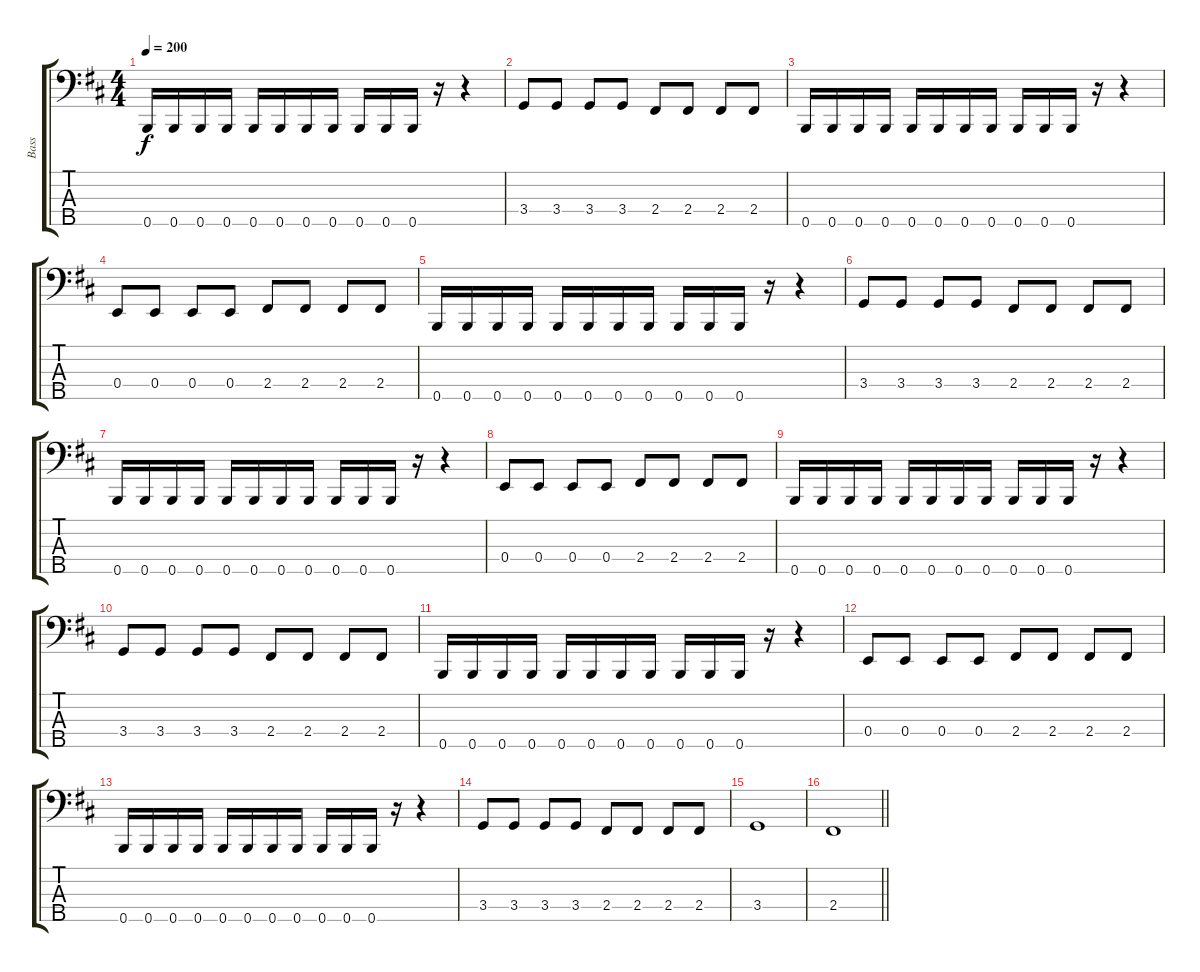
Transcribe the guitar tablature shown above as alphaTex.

\track ("Bass" "Bass") {instrument electricbassfinger}
\staff {score tabs}
\tuning (G2 D2 A1 E1 B0) {hide}
\ts (4 4)
\tempo 200
\clef f4
\ks bminor
0.5.16{dy f} 0.5.16 0.5.16 0.5.16 0.5.16 0.5.16 0.5.16 0.5.16 0.5.16 0.5.16 0.5.16 r.16 r.4 |
3.4.8 3.4.8 3.4.8 3.4.8 2.4.8 2.4.8 2.4.8 2.4.8 |
0.5.16 0.5.16 0.5.16 0.5.16 0.5.16 0.5.16 0.5.16 0.5.16 0.5.16 0.5.16 0.5.16 r.16 r.4 |
0.4.8 0.4.8 0.4.8 0.4.8 2.4.8 2.4.8 2.4.8 2.4.8 |
0.5.16 0.5.16 0.5.16 0.5.16 0.5.16 0.5.16 0.5.16 0.5.16 0.5.16 0.5.16 0.5.16 r.16 r.4 |
3.4.8 3.4.8 3.4.8 3.4.8 2.4.8 2.4.8 2.4.8 2.4.8 |
0.5.16 0.5.16 0.5.16 0.5.16 0.5.16 0.5.16 0.5.16 0.5.16 0.5.16 0.5.16 0.5.16 r.16 r.4 |
0.4.8 0.4.8 0.4.8 0.4.8 2.4.8 2.4.8 2.4.8 2.4.8 |
0.5.16 0.5.16 0.5.16 0.5.16 0.5.16 0.5.16 0.5.16 0.5.16 0.5.16 0.5.16 0.5.16 r.16 r.4 |
3.4.8 3.4.8 3.4.8 3.4.8 2.4.8 2.4.8 2.4.8 2.4.8 |
0.5.16 0.5.16 0.5.16 0.5.16 0.5.16 0.5.16 0.5.16 0.5.16 0.5.16 0.5.16 0.5.16 r.16 r.4 |
0.4.8 0.4.8 0.4.8 0.4.8 2.4.8 2.4.8 2.4.8 2.4.8 |
0.5.16 0.5.16 0.5.16 0.5.16 0.5.16 0.5.16 0.5.16 0.5.16 0.5.16 0.5.16 0.5.16 r.16 r.4 |
3.4.8 3.4.8 3.4.8 3.4.8 2.4.8 2.4.8 2.4.8 2.4.8 |
3.4.1 |
\barLineRight lightlight
2.4.1
